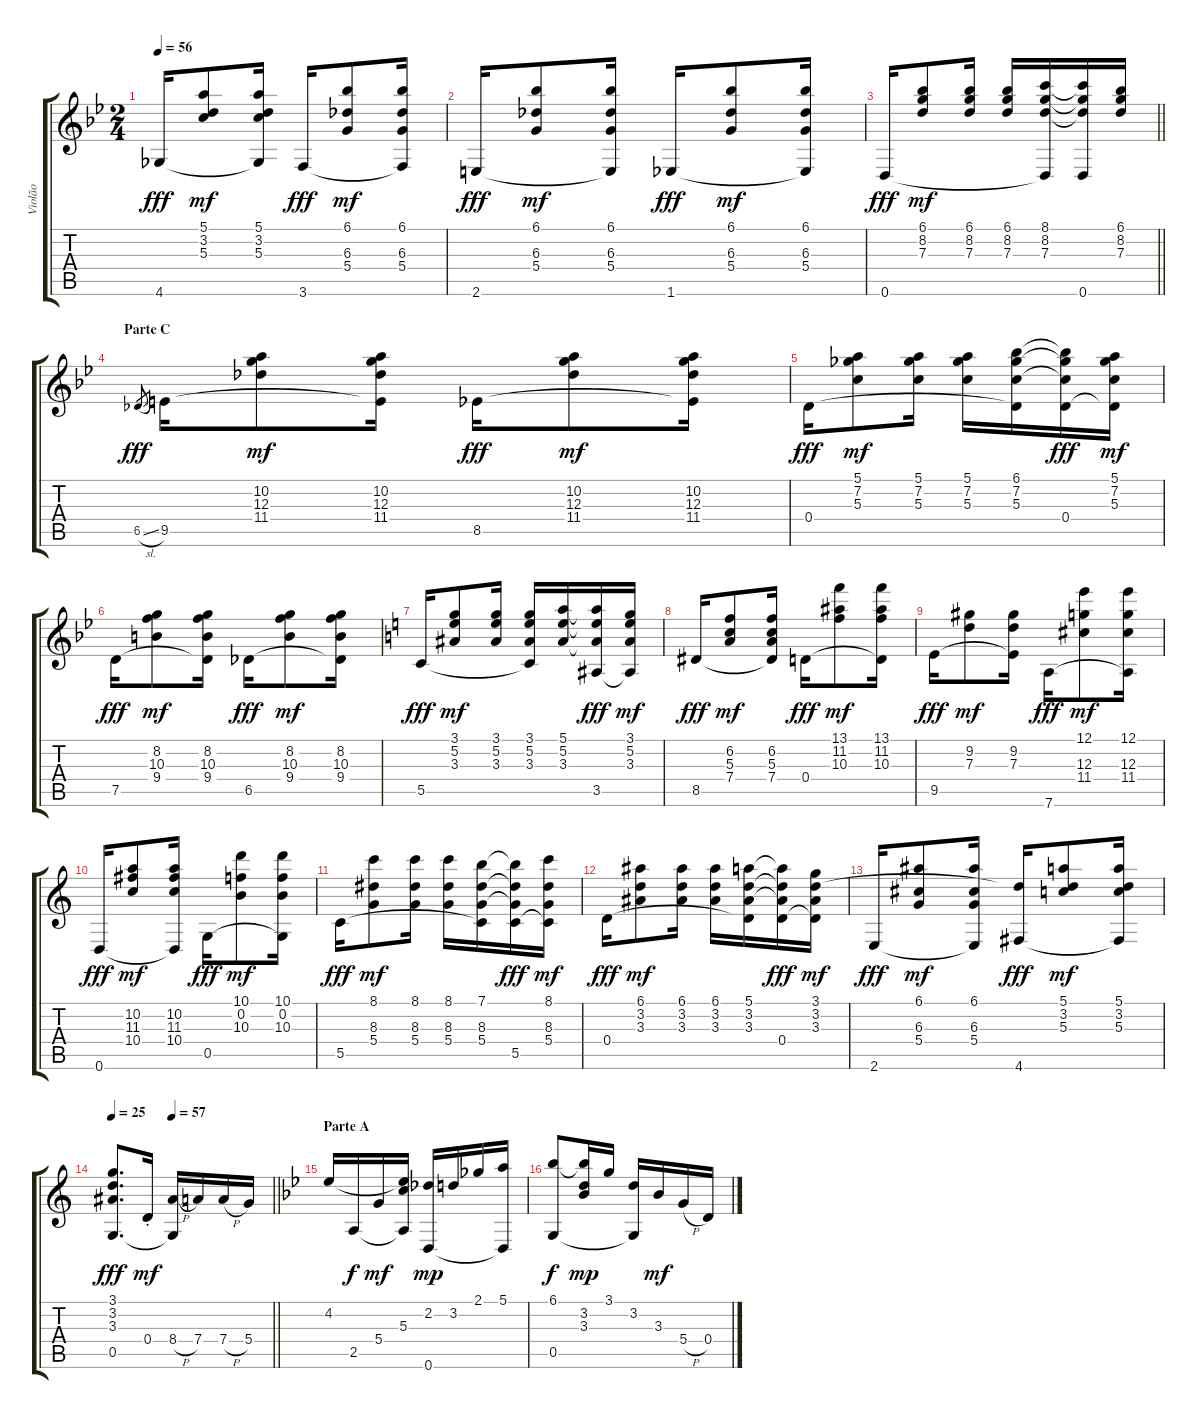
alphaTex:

\track ("Violão" "Violão") {instrument acousticguitarnylon}
\staff {score tabs}
\tuning (E4 B3 G3 D3 G2 D2) {hide}
\ts (2 4)
\tempo 56
\clef g2
\ks gminor
4.6.16{dy fff} (5.1 3.2 5.3).8{dy mf} (5.1 3.2 5.3 4.6{t}).16 3.6.16{dy fff} (6.1 6.3 5.4).8{dy mf} (6.1 6.3 5.4 3.6{t}).16 |
2.6.16{dy fff} (6.1 6.3 5.4).8{dy mf} (6.1 6.3 5.4 2.6{t}).16 1.6.16{dy fff} (6.1 6.3 5.4).8{dy mf} (6.1 6.3 5.4 1.6{t}).16 |
\barLineRight lightlight
0.6.16{dy fff} (6.1 8.2 7.3).8{dy mf} (6.1 8.2 7.3).16 (6.1 8.2 7.3).16 (8.1 8.2 7.3 0.6{t}).16 (8.1{t} 8.2{t} 7.3{t} 0.6).16 (6.1 8.2 7.3).16 |
\section ("" "Parte C")
6.5{sl}.8{gr dy fff} 9.5.16 (10.2 12.3 11.4).8{dy mf} (10.2 12.3 11.4 9.5{t}).16 8.5.16{dy fff} (10.2 12.3 11.4).8{dy mf} (10.2 12.3 11.4 8.5{t}).16 |
0.4.16{dy fff} (5.1 7.2 5.3).8{dy mf} (5.1 7.2 5.3).16 (5.1 7.2 5.3).16 (6.1 7.2 5.3 0.4{t}).16 (6.1{t} 7.2{t} 5.3{t} 0.4).16{dy fff} (5.1 7.2 5.3 0.4{t}).16{dy mf} |
7.5.16{dy fff} (8.2 10.3 9.4).8{dy mf} (8.2 10.3 9.4 7.5{t}).16 6.5.16{dy fff} (8.2 10.3 9.4).8{dy mf} (8.2 10.3 9.4 6.5{t}).16 |
\ks c
5.5.16{dy fff} (3.1 5.2 3.3).8{dy mf} (3.1 5.2 3.3).16 (3.1 5.2 3.3 5.5{t}).16 (5.1 5.2 3.3).16 (5.1{t} 5.2{t} 3.3{t} 3.5).16{dy fff} (3.1 5.2 3.3 3.5{t}).16{dy mf} |
8.5.16{dy fff} (6.2 5.3 7.4).8{dy mf} (6.2 5.3 7.4 8.5{t}).16 0.4.16{dy fff} (13.1 11.2 10.3).8{dy mf} (13.1 11.2 10.3 0.4{t}).16 |
9.5.16{dy fff} (9.2 7.3).8{dy mf} (9.2 7.3 9.5{t}).16 7.6.16{dy fff} (12.1 12.3 11.4).8{dy mf} (12.1 12.3 11.4 7.6{t}).16 |
0.6.16{dy fff} (10.2 11.3 10.4).8{dy mf} (10.2 11.3 10.4 0.6{t}).16 0.5.16{dy fff} (10.1 0.2 10.3).8{dy mf} (10.1 0.2 10.3 0.5{t}).16 |
5.5.16{dy fff} (8.1 8.3 5.4).8{dy mf} (8.1 8.3 5.4).16 (8.1 8.3 5.4).16 (7.1 8.3 5.4 5.5{t}).16 (7.1{t} 8.3{t} 5.4{t} 5.5).16{dy fff} (8.1 8.3 5.4 5.5{t}).16{dy mf} |
0.4.16{dy fff} (6.1 3.2 3.3).8{dy mf} (6.1 3.2 3.3).16 (6.1 3.2 3.3).16 (5.1 3.2 3.3 0.4{t}).16 (5.1{t} 3.2{t} 3.3{t} 0.4).16{dy fff} (3.1 3.2 3.3 0.4{t}).16{dy mf} |
2.6.16{dy fff} (6.1 6.3 5.4).8{dy mf} (6.1 6.3 5.4 2.6{t}).16 (3.2{t} 4.6).16{dy fff} (5.1 3.2 5.3).8{dy mf} (5.1 3.2 5.3 4.6{t}).16 |
\tempo 25
\tempo (57 0.375)
\barLineRight lightlight
(3.1 3.2 3.3 0.5).8{d dy fff} 0.4{st}.16{dy mf} (8.4{h} 0.5{t}).16 7.4.16 7.4{h}.16 5.4.16 |
\section ("" "Parte A")
\ks gminor
4.2.16 2.5.16{dy f} 5.4.16{dy mf} (4.2{t} 5.3 2.5{t}).16 (2.2 0.6).16{dy mp} 3.2.16 2.1.16 (5.1 0.6{t}).16 |
(6.1 0.5).8{dy f} (6.1{t} 3.2 3.3).16{dy mp} 3.1.16 (3.2 0.5{t}).16 3.3.16{dy mf} 5.4{h}.16 0.4.16
